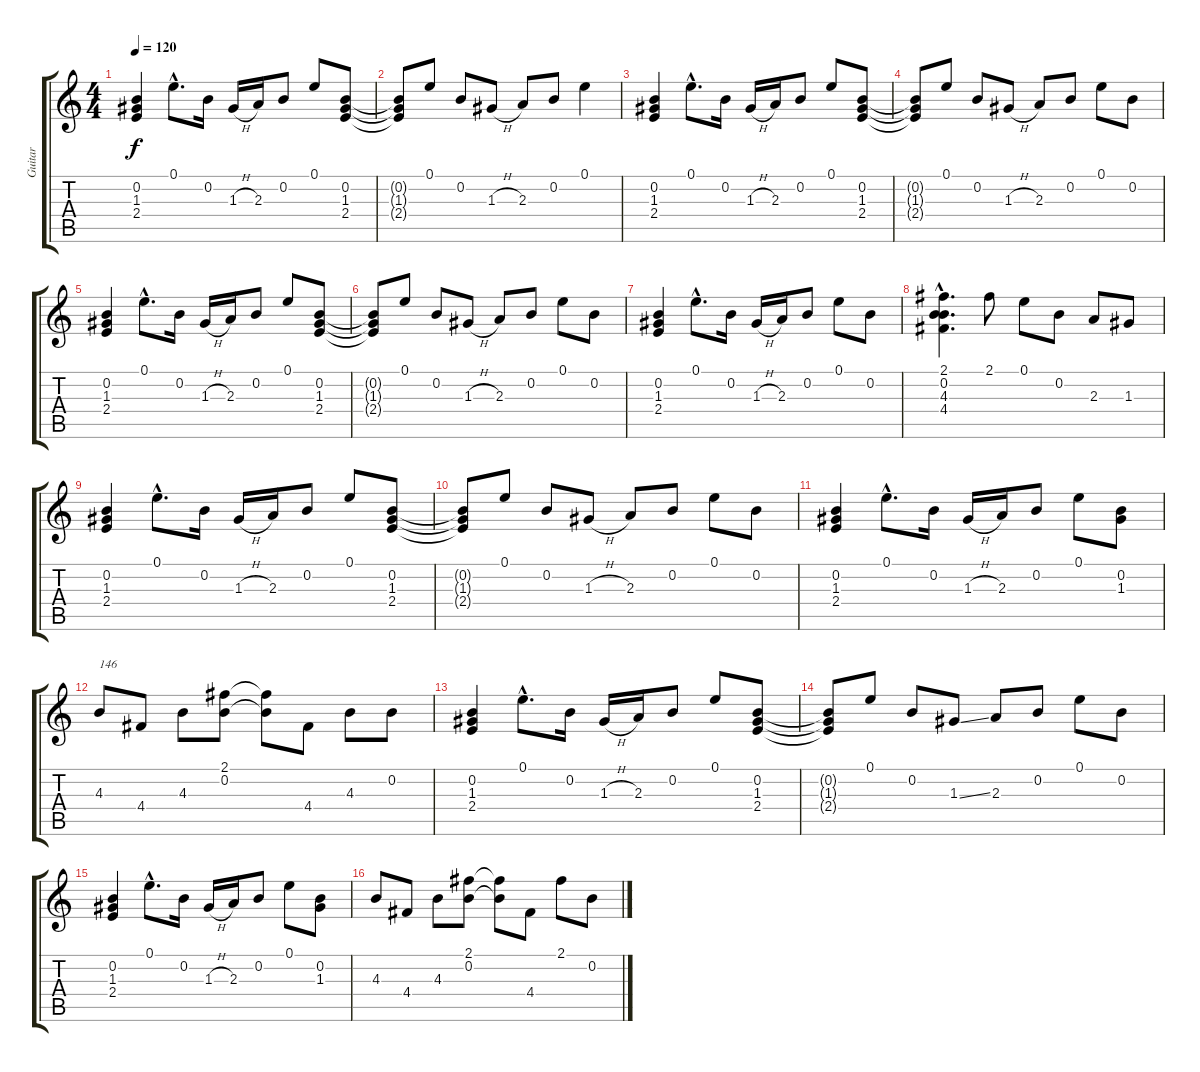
\track ("Guitar" "Guitar") {instrument electricguitarclean}
\staff {score tabs}
\tuning (E4 B3 G3 D3 A2 E2) {hide}
\ts (4 4)
\tempo 120
\clef g2
\ks c
(0.2 1.3 2.4).4{dy f instrument electricguitarclean} 0.1{hac}.8{d} 0.2.16 1.3{h}.16 2.3.16 0.2.8 0.1.8 (0.2 1.3 2.4).8 |
(0.2{t} 1.3{t} 2.4{t}).8 0.1.8 0.2.8 1.3{h}.8 2.3.8 0.2.8 0.1.4 |
(0.2 1.3 2.4).4 0.1{hac}.8{d} 0.2.16 1.3{h}.16 2.3.16 0.2.8 0.1.8 (0.2 1.3 2.4).8 |
(0.2{t} 1.3{t} 2.4{t}).8 0.1.8 0.2.8 1.3{h}.8 2.3.8 0.2.8 0.1.8 0.2.8 |
(0.2 1.3 2.4).4 0.1{hac}.8{d} 0.2.16 1.3{h}.16 2.3.16 0.2.8 0.1.8 (0.2 1.3 2.4).8 |
(0.2{t} 1.3{t} 2.4{t}).8 0.1.8 0.2.8 1.3{h}.8 2.3.8 0.2.8 0.1.8 0.2.8 |
(0.2 1.3 2.4).4 0.1{hac}.8{d} 0.2.16 1.3{h}.16 2.3.16 0.2.8 0.1.8 0.2.8 |
(2.1{hac} 0.2{hac} 4.3{hac} 4.4{hac}).4{d} 2.1.8 0.1.8 0.2.8 2.3.8 1.3.8 |
(0.2 1.3 2.4).4 0.1{hac}.8{d} 0.2.16 1.3{h}.16 2.3.16 0.2.8 0.1.8 (0.2 1.3 2.4).8 |
(0.2{t} 1.3{t} 2.4{t}).8 0.1.8 0.2.8 1.3{h}.8 2.3.8 0.2.8 0.1.8 0.2.8 |
(0.2 1.3 2.4).4 0.1{hac}.8{d} 0.2.16 1.3{h}.16 2.3.16 0.2.8 0.1.8 (0.2 1.3).8 |
4.3.8{txt "146"} 4.4.8 4.3.8 (2.1 0.2).8 (2.1{t} 0.2{t}).8 4.4.8 4.3.8 0.2.8 |
(0.2 1.3 2.4).4 0.1{hac}.8{d} 0.2.16 1.3{h}.16 2.3.16 0.2.8 0.1.8 (0.2 1.3 2.4).8 |
(0.2{t} 1.3{t} 2.4{t}).8 0.1.8 0.2.8 1.3{ss}.8 2.3.8 0.2.8 0.1.8 0.2.8 |
(0.2 1.3 2.4).4 0.1{hac}.8{d} 0.2.16 1.3{h}.16 2.3.16 0.2.8 0.1.8 (0.2 1.3).8 |
4.3.8 4.4.8 4.3.8 (2.1 0.2).8 (2.1{t} 0.2{t}).8 4.4.8 2.1.8 0.2.8
